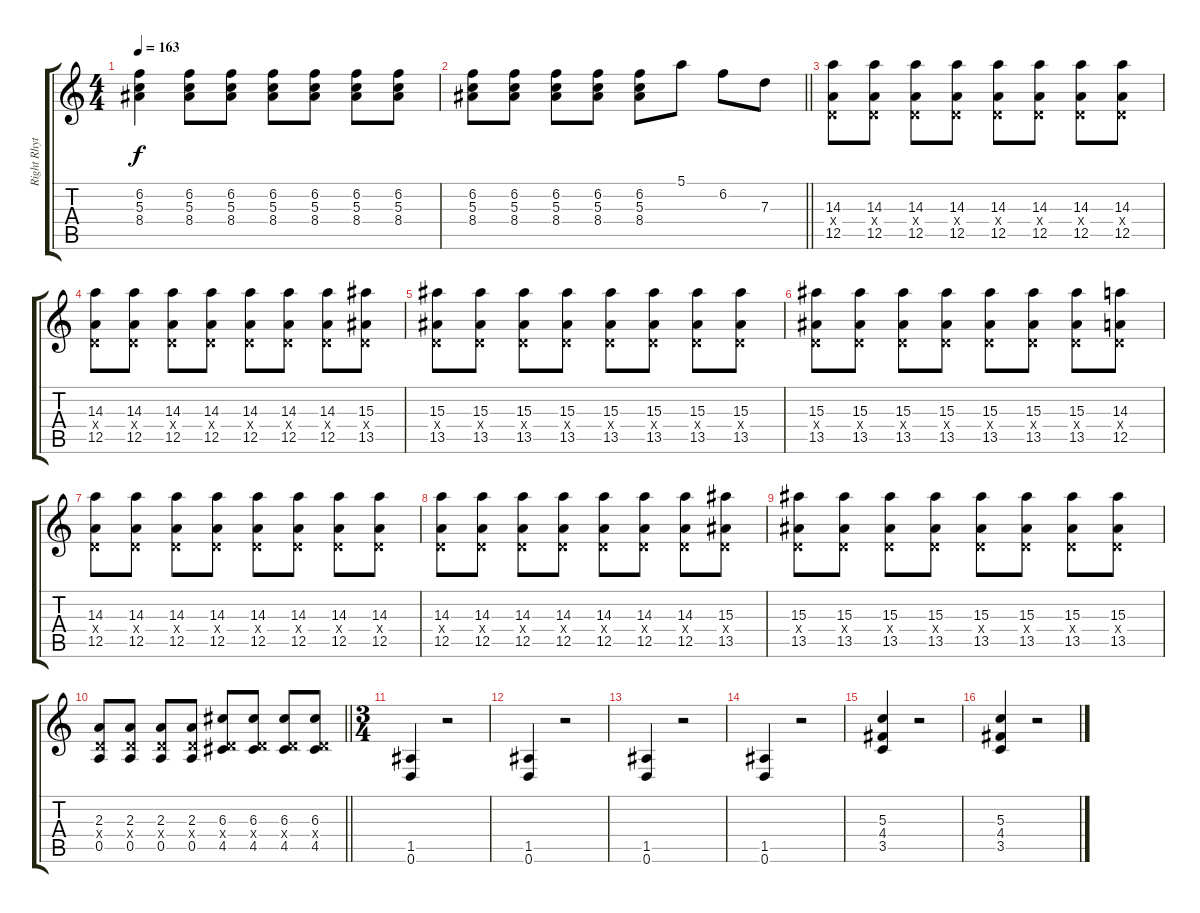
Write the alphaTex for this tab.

\track ("Right Rhythm" "Right Rhyt") {instrument distortionguitar}
\staff {score tabs}
\tuning (E4 B3 G3 D3 A2 D2) {hide}
\ts (4 4)
\tempo 163
\clef g2
\ks c
(6.2 5.3 8.4).4{dy f} (6.2 5.3 8.4).8 (6.2 5.3 8.4).8 (6.2 5.3 8.4).8 (6.2 5.3 8.4).8 (6.2 5.3 8.4).8 (6.2 5.3 8.4).8 |
\barLineRight lightlight
(6.2 5.3 8.4).8 (6.2 5.3 8.4).8 (6.2 5.3 8.4).8 (6.2 5.3 8.4).8 (6.2 5.3 8.4).8 5.1.8 6.2.8 7.3.8 |
\section ("" "")
(14.3 0.4{x} 12.5).8{balance 16} (14.3 0.4{x} 12.5).8 (14.3 0.4{x} 12.5).8 (14.3 0.4{x} 12.5).8 (14.3 0.4{x} 12.5).8 (14.3 0.4{x} 12.5).8 (14.3 0.4{x} 12.5).8 (14.3 0.4{x} 12.5).8 |
(14.3 0.4{x} 12.5).8 (14.3 0.4{x} 12.5).8 (14.3 0.4{x} 12.5).8 (14.3 0.4{x} 12.5).8 (14.3 0.4{x} 12.5).8 (14.3 0.4{x} 12.5).8 (14.3 0.4{x} 12.5).8 (15.3 0.4{x} 13.5).8 |
(15.3 0.4{x} 13.5).8 (15.3 0.4{x} 13.5).8 (15.3 0.4{x} 13.5).8 (15.3 0.4{x} 13.5).8 (15.3 0.4{x} 13.5).8 (15.3 0.4{x} 13.5).8 (15.3 0.4{x} 13.5).8 (15.3 0.4{x} 13.5).8 |
(15.3 0.4{x} 13.5).8 (15.3 0.4{x} 13.5).8 (15.3 0.4{x} 13.5).8 (15.3 0.4{x} 13.5).8 (15.3 0.4{x} 13.5).8 (15.3 0.4{x} 13.5).8 (15.3 0.4{x} 13.5).8 (14.3 0.4{x} 12.5).8 |
(14.3 0.4{x} 12.5).8 (14.3 0.4{x} 12.5).8 (14.3 0.4{x} 12.5).8 (14.3 0.4{x} 12.5).8 (14.3 0.4{x} 12.5).8 (14.3 0.4{x} 12.5).8 (14.3 0.4{x} 12.5).8 (14.3 0.4{x} 12.5).8 |
(14.3 0.4{x} 12.5).8 (14.3 0.4{x} 12.5).8 (14.3 0.4{x} 12.5).8 (14.3 0.4{x} 12.5).8 (14.3 0.4{x} 12.5).8 (14.3 0.4{x} 12.5).8 (14.3 0.4{x} 12.5).8 (15.3 0.4{x} 13.5).8 |
(15.3 0.4{x} 13.5).8 (15.3 0.4{x} 13.5).8 (15.3 0.4{x} 13.5).8 (15.3 0.4{x} 13.5).8 (15.3 0.4{x} 13.5).8 (15.3 0.4{x} 13.5).8 (15.3 0.4{x} 13.5).8 (15.3 0.4{x} 13.5).8 |
\barLineRight lightlight
(2.3 0.4{x} 0.5).8 (2.3 0.4{x} 0.5).8 (2.3 0.4{x} 0.5).8 (2.3 0.4{x} 0.5).8 (6.3 0.4{x} 4.5).8 (6.3 0.4{x} 4.5).8 (6.3 0.4{x} 4.5).8 (6.3 0.4{x} 4.5).8 |
\ts (3 4)
\section ("" "")
(1.5 0.6).4 r.2 |
(1.5 0.6).4 r.2 |
(1.5 0.6).4 r.2 |
(1.5 0.6).4 r.2 |
(5.3 4.4 3.5).4 r.2 |
(5.3 4.4 3.5).4 r.2
